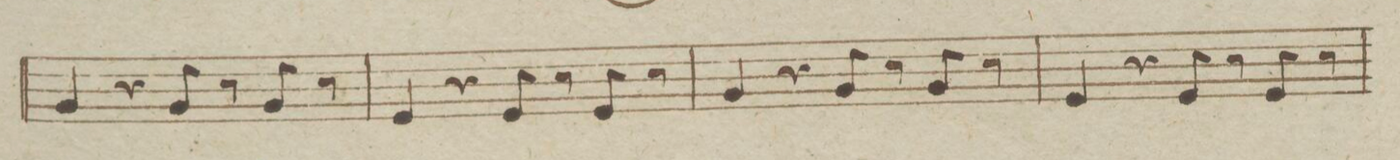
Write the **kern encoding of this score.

**kern
*I"Clarino Secondo in B.
*clefG2
*k[b-e-]
*met(c)
*M4/4
4f/
4r
8f/
8r
8f/
8r
=13
4d/
4r
8d/
8r
8d/
8r
=14
4f/
4r
8f/
8r
8f/
8r
=15
4d/
4r
8d/
8r
8d/
8r
=16
*-
